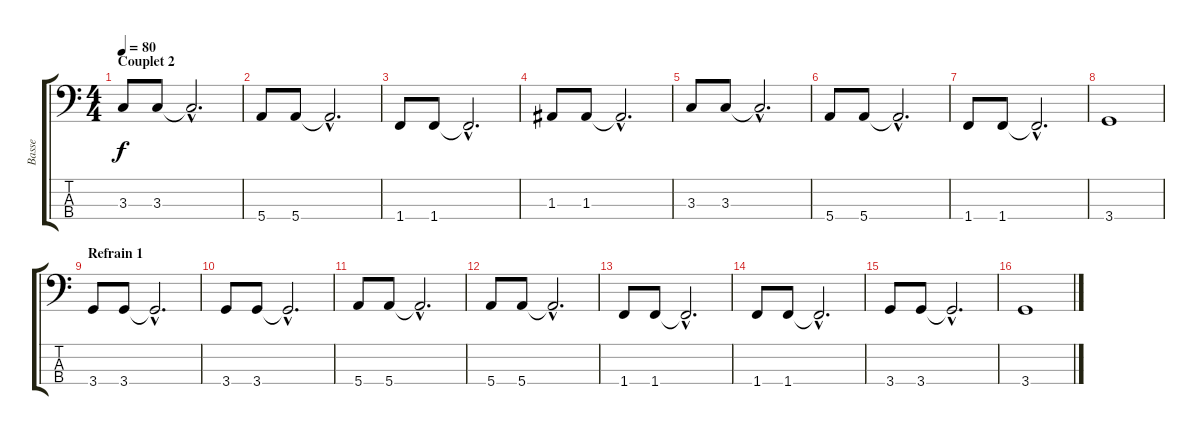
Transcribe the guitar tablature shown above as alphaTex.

\track ("Basse" "Basse") {instrument slapbass1}
\staff {score tabs}
\tuning (G2 D2 A1 E1) {hide}
\ts (4 4)
\section ("" "Couplet 2")
\tempo 80
\clef f4
\ks c
3.3.8{dy f} 3.3.8 3.3{hac t}.2{d} |
5.4.8 5.4.8 5.4{hac t}.2{d} |
1.4.8 1.4.8 1.4{hac t}.2{d} |
1.3.8 1.3.8 1.3{hac t}.2{d} |
3.3.8 3.3.8 3.3{hac t}.2{d} |
5.4.8 5.4.8 5.4{hac t}.2{d} |
1.4.8 1.4.8 1.4{hac t}.2{d} |
3.4.1 |
\section ("" "Refrain 1")
3.4.8 3.4.8 3.4{hac t}.2{d} |
3.4.8 3.4.8 3.4{hac t}.2{d} |
5.4.8 5.4.8 5.4{hac t}.2{d} |
5.4.8 5.4.8 5.4{hac t}.2{d} |
1.4.8 1.4.8 1.4{hac t}.2{d} |
1.4.8 1.4.8 1.4{hac t}.2{d} |
3.4.8 3.4.8 3.4{hac t}.2{d} |
3.4.1
